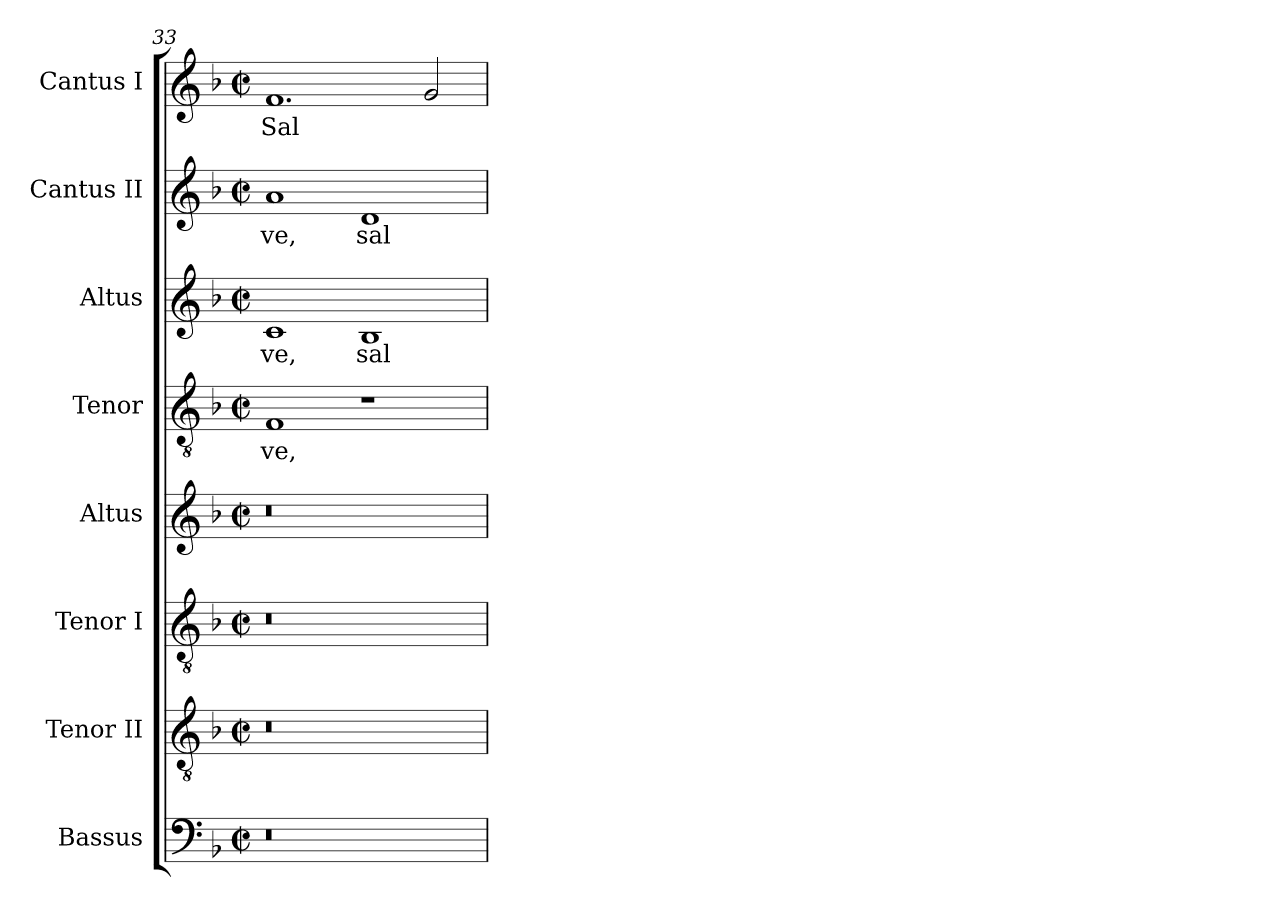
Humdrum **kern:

**kern	**kern	**kern	**kern	**kern	**text	**kern	**text	**kern	**text	**kern	**text
*part8	*part7	*part6	*part5	*part4	*part4	*part3	*part3	*part2	*part2	*part1	*part1
*staff8	*staff7	*staff6	*staff5	*staff4	*staff4	*staff3	*staff3	*staff2	*staff2	*staff1	*staff1
*I"Bassus	*I"Tenor II	*I"Tenor I	*I"Altus	*I"Tenor	*	*I"Altus	*	*I"Cantus II	*	*I"Cantus I	*
*clefF4	*clefGv2	*clefGv2	*clefG2	*clefGv2	*	*clefG2	*	*clefG2	*	*clefG2	*
*k[b-]	*k[b-]	*k[b-]	*k[b-]	*k[b-]	*	*k[b-]	*	*k[b-]	*	*k[b-]	*
*F:	*F:	*F:	*F:	*F:	*	*F:	*	*F:	*	*F:	*
*M2/2	*M2/2	*M2/2	*M2/2	*M2/2	*	*M2/2	*	*M2/2	*	*M2/2	*
*met(c|)	*met(c|)	*met(c|)	*met(c|)	*met(c|)	*	*met(c|)	*	*met(c|)	*	*met(c|)	*
=33	=33	=33	=33	=33	=33	=33	=33	=33	=33	=33	=33
!	!	!	!	!	!LO:LY:b:cj	!	!LO:LY:b:cj	!	!LO:LY:b:cj	!	!LO:LY:b:cj
0r	0r	0r	0r	1F	ve,	1c	ve,	1a	-ve,	1.f	Sal
!	!	!	!	!	!	!	!LO:LY:b:cj	!	!LO:LY:b:cj	!	!
.	.	.	.	1r	.	1B-	sal	1d	sal	.	.
.	.	.	.	.	.	.	.	.	.	2g/	.
=	=	=	=	=	=	=	=	=	=	=	=
*-	*-	*-	*-	*-	*-	*-	*-	*-	*-	*-	*-
